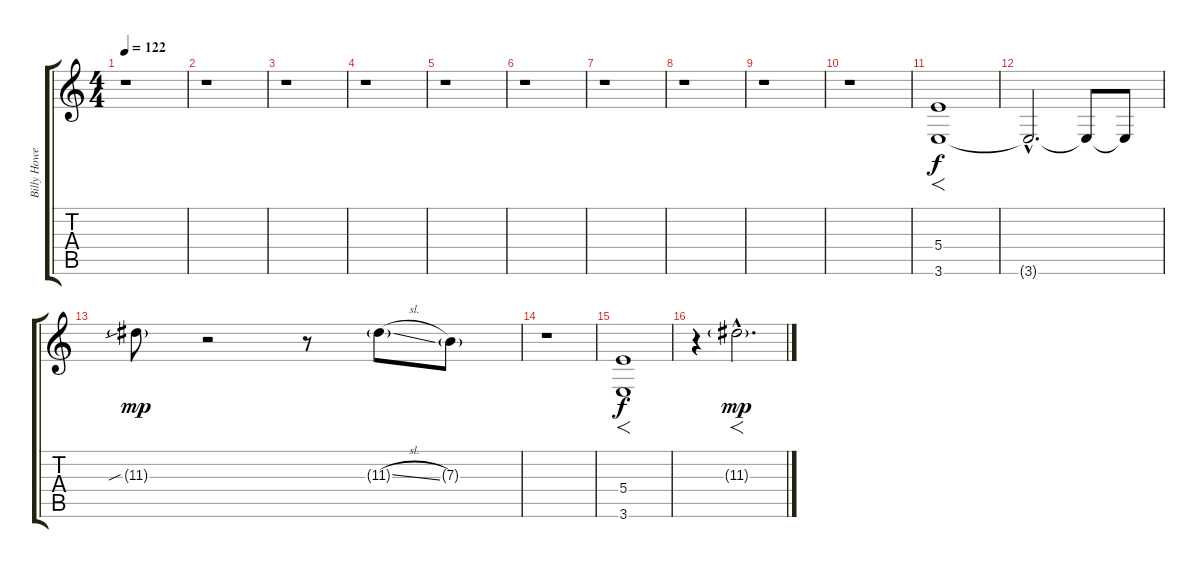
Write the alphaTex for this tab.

\track ("Billy Howerdell" "Billy Howe") {instrument acousticguitarnylon}
\staff {score tabs}
\tuning (Db4 Ab3 E3 B2 Gb2 Db2) {hide}
\ts (4 4)
\tempo 122
\clef g2
\ks c
r.1{dy f instrument acousticguitarnylon} |
r.1 |
r.1 |
r.1 |
r.1 |
r.1 |
r.1 |
r.1 |
r.1 |
r.1 |
(5.4 3.6).1{f volume 8 instrument lead7fifths} |
3.6{hac t}.2{d} 3.6{t}.8 3.6{t}.8{instrument stringensemble1} |
11.3{sib g}.8{dy mp} r.2 r.8 11.3{sl g}.8 7.3{g}.8 |
r.1 |
(5.4 3.6).1{f dy f volume 5 instrument lead7fifths} |
r.4 11.3{g hac}.2{f d dy mp volume 8 instrument pad8sweep}
